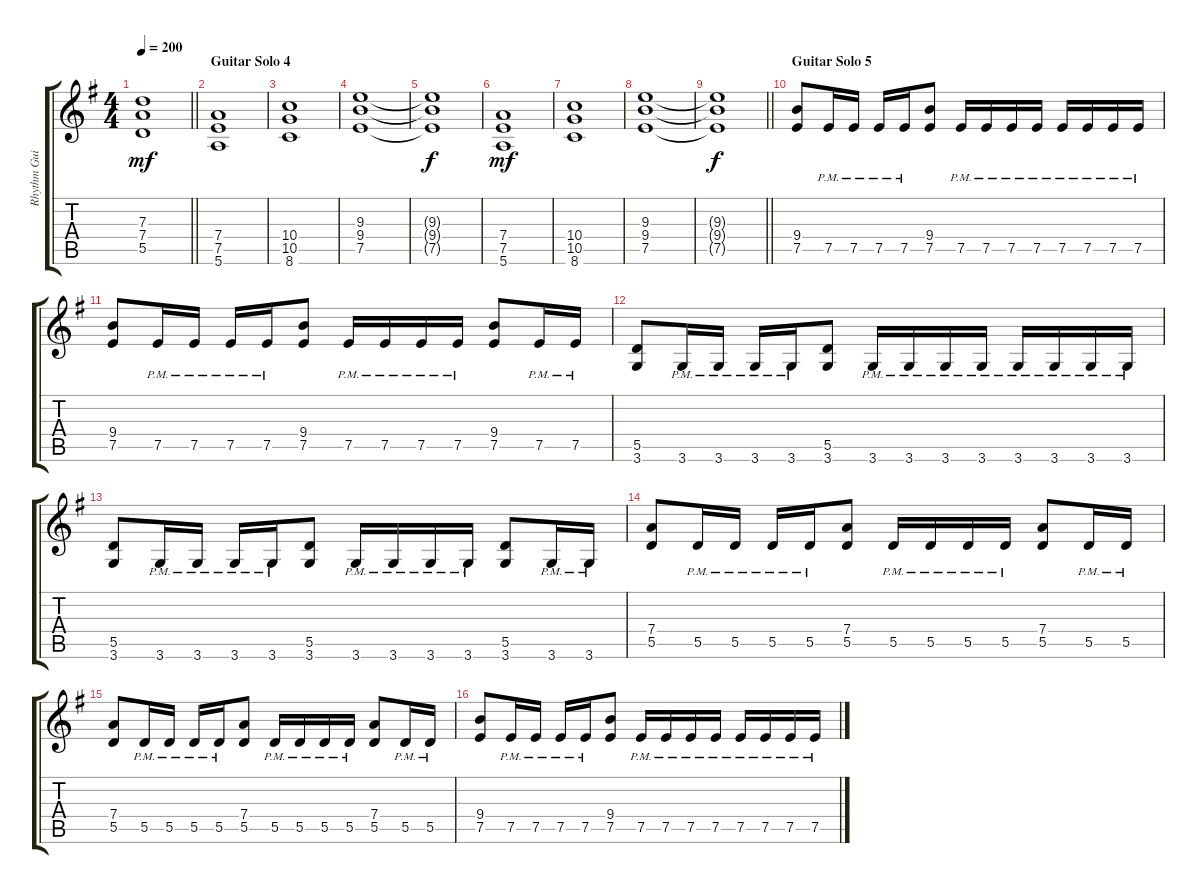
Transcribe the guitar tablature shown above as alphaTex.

\track ("Rhythm Guitar 2" "Rhythm Gui") {instrument distortionguitar}
\staff {score tabs}
\tuning (E4 B3 G3 D3 A2 E2) {hide}
\ts (4 4)
\tempo 200
\clef g2
\barLineRight lightlight
\ks g
(7.3 7.4 5.5).1{dy mf} |
\section ("" "Guitar Solo 4")
(7.4 7.5 5.6).1 |
(10.4 10.5 8.6).1 |
(9.3 9.4 7.5).1 |
(9.3{t} 9.4{t} 7.5{t}).1{dy f} |
(7.4 7.5 5.6).1{dy mf} |
(10.4 10.5 8.6).1 |
(9.3 9.4 7.5).1 |
\barLineRight lightlight
(9.3{t} 9.4{t} 7.5{t}).1{dy f} |
\section ("" "Guitar Solo 5")
(9.4 7.5).8 7.5{pm}.16 7.5{pm}.16 7.5{pm}.16 7.5{pm}.16 (9.4 7.5).8 7.5{pm}.16 7.5{pm}.16 7.5{pm}.16 7.5{pm}.16 7.5{pm}.16 7.5{pm}.16 7.5{pm}.16 7.5{pm}.16 |
(9.4 7.5).8 7.5{pm}.16 7.5{pm}.16 7.5{pm}.16 7.5{pm}.16 (9.4 7.5).8 7.5{pm}.16 7.5{pm}.16 7.5{pm}.16 7.5{pm}.16 (9.4 7.5).8 7.5{pm}.16 7.5{pm}.16 |
(5.5 3.6).8 3.6{pm}.16 3.6{pm}.16 3.6{pm}.16 3.6{pm}.16 (5.5 3.6).8 3.6{pm}.16 3.6{pm}.16 3.6{pm}.16 3.6{pm}.16 3.6{pm}.16 3.6{pm}.16 3.6{pm}.16 3.6{pm}.16 |
(5.5 3.6).8 3.6{pm}.16 3.6{pm}.16 3.6{pm}.16 3.6{pm}.16 (5.5 3.6).8 3.6{pm}.16 3.6{pm}.16 3.6{pm}.16 3.6{pm}.16 (5.5 3.6).8 3.6{pm}.16 3.6{pm}.16 |
(7.4 5.5).8 5.5{pm}.16 5.5{pm}.16 5.5{pm}.16 5.5{pm}.16 (7.4 5.5).8 5.5{pm}.16 5.5{pm}.16 5.5{pm}.16 5.5{pm}.16 (7.4 5.5).8 5.5{pm}.16 5.5{pm}.16 |
(7.4 5.5).8 5.5{pm}.16 5.5{pm}.16 5.5{pm}.16 5.5{pm}.16 (7.4 5.5).8 5.5{pm}.16 5.5{pm}.16 5.5{pm}.16 5.5{pm}.16 (7.4 5.5).8 5.5{pm}.16 5.5{pm}.16 |
(9.4 7.5).8 7.5{pm}.16 7.5{pm}.16 7.5{pm}.16 7.5{pm}.16 (9.4 7.5).8 7.5{pm}.16 7.5{pm}.16 7.5{pm}.16 7.5{pm}.16 7.5{pm}.16 7.5{pm}.16 7.5{pm}.16 7.5{pm}.16
